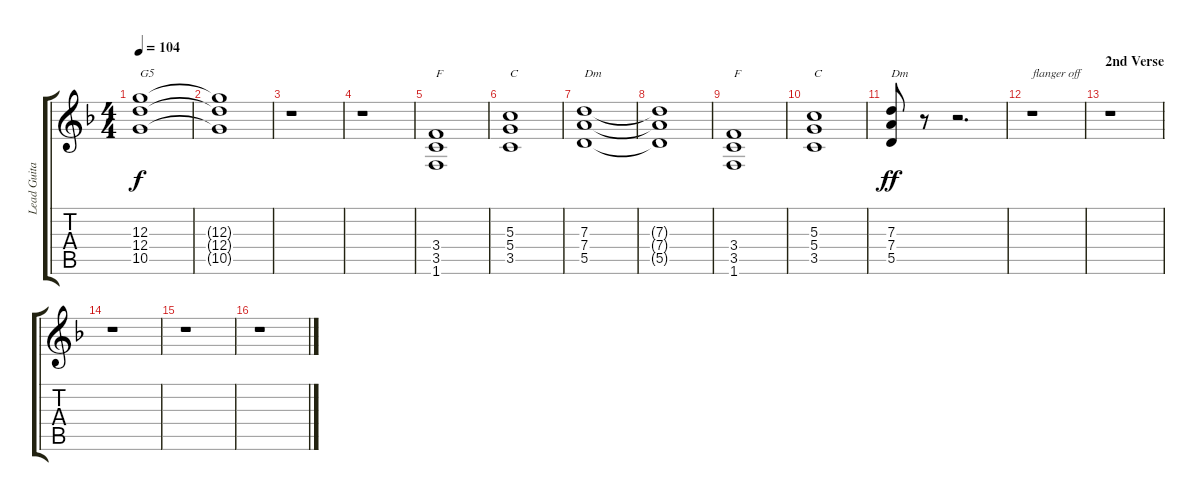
\track ("Lead Guitar ( David Gilmour )" "Lead Guita") {instrument overdrivenguitar}
\staff {score tabs}
\tuning (E4 B3 G3 D3 A2 E2) {hide}
\ts (4 4)
\tempo 104
\clef g2
\ks dminor
(12.3 12.4 10.5).1{txt "G5" dy f} |
(12.3{t} 12.4{t} 10.5{t}).1 |
r.1 |
r.1 |
(3.4 3.5 1.6).1{txt "F   "} |
(5.3 5.4 3.5).1{txt "C"} |
(7.3 7.4 5.5).1{txt "Dm"} |
(7.3{t} 7.4{t} 5.5{t}).1 |
(3.4 3.5 1.6).1{txt "F"} |
(5.3 5.4 3.5).1{txt "C"} |
(7.3 7.4 5.5).8{txt "Dm" dy ff} r.8 r.2{d} |
r.1{txt "flanger off"} |
\section ("" "2nd Verse")
r.1 |
r.1 |
r.1 |
r.1
